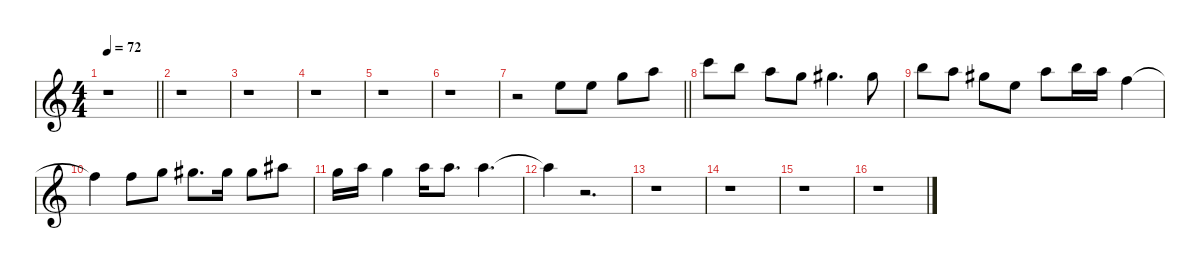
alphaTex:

\defaultSystemsLayout 4
\hideDynamics
\bracketExtendMode nobrackets
\singleTrackTrackNamePolicy hidden
\multiTrackTrackNamePolicy hidden
\otherSystemsTrackNameOrientation horizontal
\track ("Voice2" "od.guit.") {instrument overdrivenguitar}
\staff {score}
\tuning (E4 B3 G3 D3 A2 E2)
\ts (4 4)
\tempo 72
\clef g2
\barLineRight lightlight
\ks c
r.1{dy f beam Down} |
r.1{beam Down} |
r.1{beam Down} |
r.1{beam Down} |
r.1{beam Down} |
r.1{beam Down} |
\barLineRight lightlight
r.2{beam Down} 14.4.8{dy fff beam Down} 14.4.8{beam Down} 12.3.8{beam Down} 10.2.8{beam Down} |
13.2.8{beam Down} 12.2.8{beam Down} 10.2.8{beam Down} 12.3.8{beam Down} 13.3{acc #}.4{d beam Down} 13.3{acc #}.8{beam Down} |
12.2.8{beam Down} 10.2.8{beam Down} 13.3{acc #}.8{beam Down} 14.4.8{beam Down} 14.3.8{beam Down} 12.2.16{beam Down} 10.2.16{beam Down} 10.3.4{beam Down} |
10.3{t}.4{dy f beam Down} 10.3.8{dy fff beam Down} 12.3.8{beam Down} 13.3{acc #}.8{d beam Down} 13.3{acc #}.16{beam Down} 13.3{acc #}.8{beam Down} 11.2{acc #}.8{beam Down} |
12.3.16{beam Down} 10.2.16{beam Down} 12.3.4{beam Down} 10.2.16{beam Down} 10.2.8{d beam Down} 10.2.4{d beam Down} |
10.2{t}.4{dy f beam Down} r.2{d beam Down} |
r.1{beam Down} |
r.1{beam Down} |
r.1{beam Down} |
r.1{beam Down}
